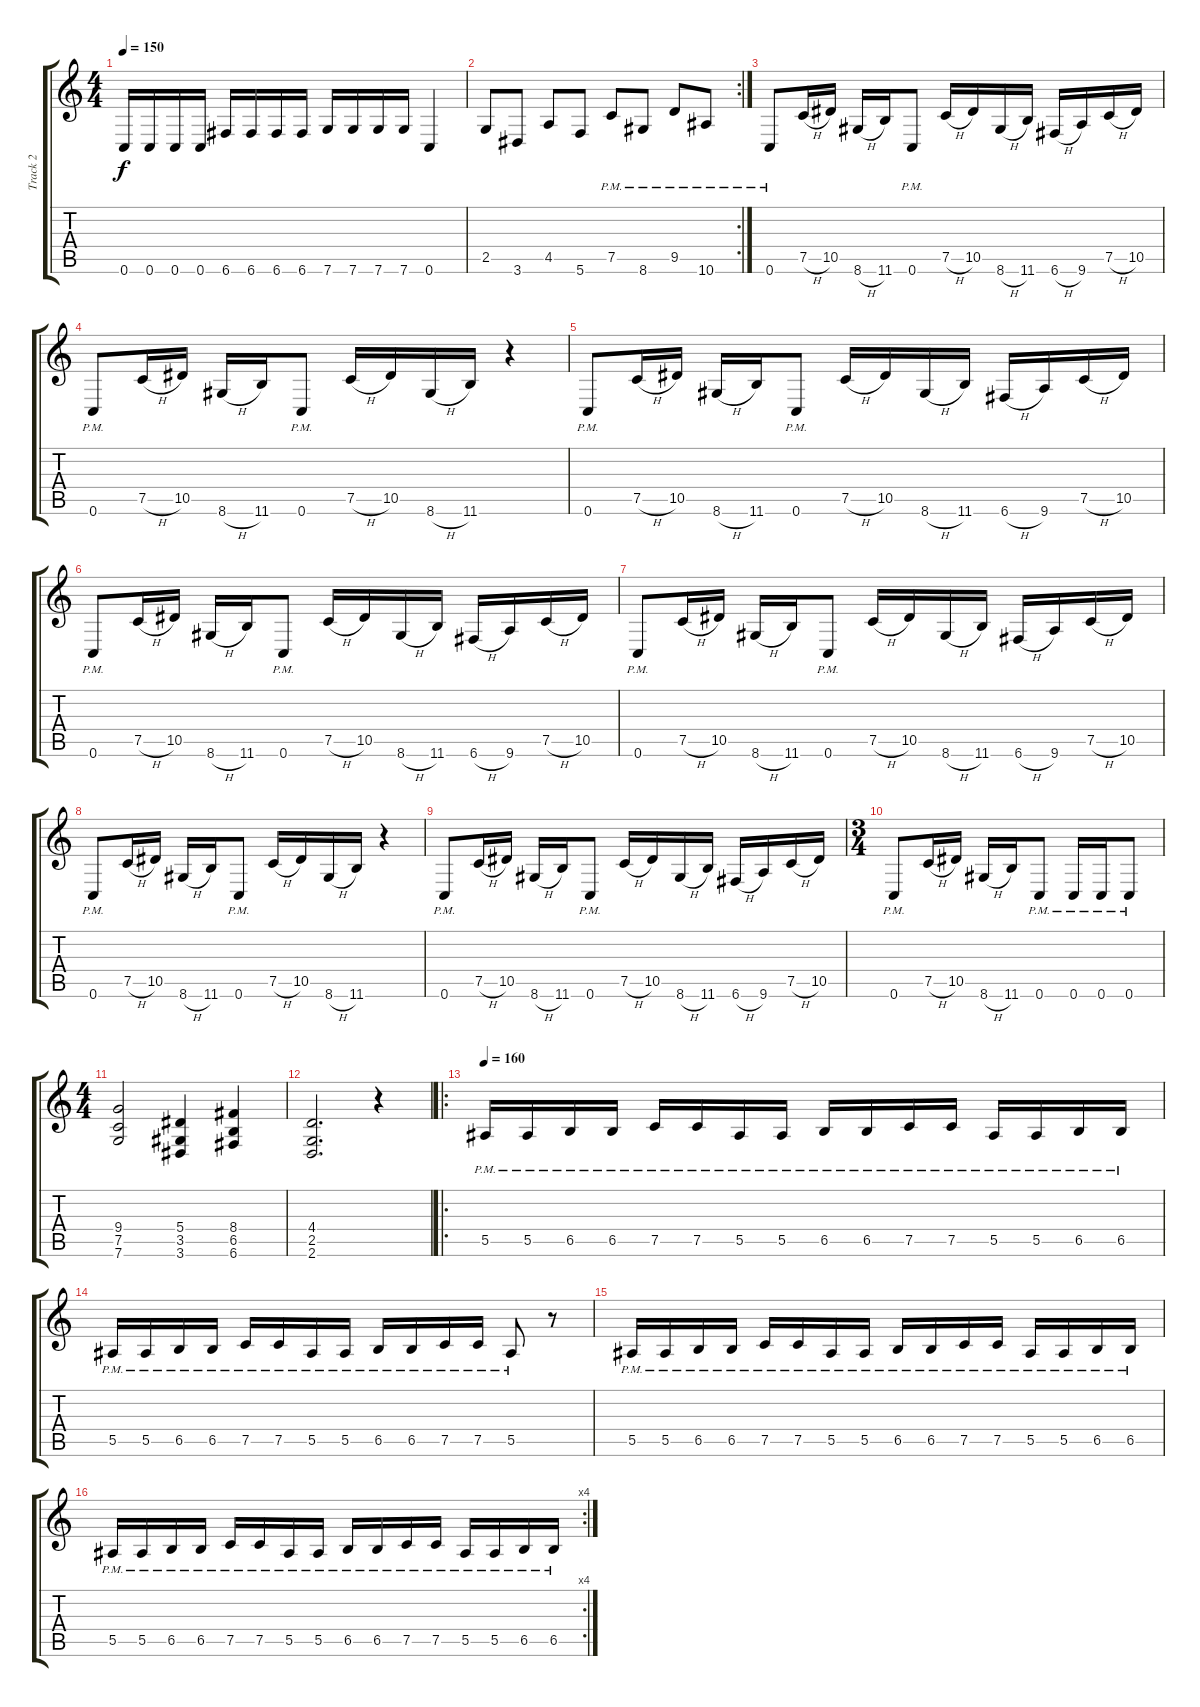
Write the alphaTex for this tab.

\track ("Track 2" "Track 2") {instrument distortionguitar}
\staff {score tabs}
\tuning (C4 G3 Eb3 Bb2 F2 C2) {hide}
\ts (4 4)
\tempo 150
\clef g2
\ks c
0.6.16{dy f} 0.6.16 0.6.16 0.6.16 6.6.16 6.6.16 6.6.16 6.6.16 7.6.16 7.6.16 7.6.16 7.6.16 0.6.4 |
\rc 2
2.5.8 3.6.8 4.5.8 5.6.8 7.5{pm}.8 8.6{pm}.8 9.5{pm}.8 10.6{pm}.8 |
0.6{pm}.8 7.5{h}.16 10.5.16 8.6{h}.16 11.6.16 0.6{pm}.8 7.5{h}.16 10.5.16 8.6{h}.16 11.6.16 6.6{h}.16 9.6.16 7.5{h}.16 10.5.16 |
0.6{pm}.8 7.5{h}.16 10.5.16 8.6{h}.16 11.6.16 0.6{pm}.8 7.5{h}.16 10.5.16 8.6{h}.16 11.6.16 r.4 |
0.6{pm}.8 7.5{h}.16 10.5.16 8.6{h}.16 11.6.16 0.6{pm}.8 7.5{h}.16 10.5.16 8.6{h}.16 11.6.16 6.6{h}.16 9.6.16 7.5{h}.16 10.5.16 |
0.6{pm}.8 7.5{h}.16 10.5.16 8.6{h}.16 11.6.16 0.6{pm}.8 7.5{h}.16 10.5.16 8.6{h}.16 11.6.16 6.6{h}.16 9.6.16 7.5{h}.16 10.5.16 |
0.6{pm}.8 7.5{h}.16 10.5.16 8.6{h}.16 11.6.16 0.6{pm}.8 7.5{h}.16 10.5.16 8.6{h}.16 11.6.16 6.6{h}.16 9.6.16 7.5{h}.16 10.5.16 |
0.6{pm}.8 7.5{h}.16 10.5.16 8.6{h}.16 11.6.16 0.6{pm}.8 7.5{h}.16 10.5.16 8.6{h}.16 11.6.16 r.4 |
0.6{pm}.8 7.5{h}.16 10.5.16 8.6{h}.16 11.6.16 0.6{pm}.8 7.5{h}.16 10.5.16 8.6{h}.16 11.6.16 6.6{h}.16 9.6.16 7.5{h}.16 10.5.16 |
\ts (3 4)
0.6{pm}.8 7.5{h}.16 10.5.16 8.6{h}.16 11.6.16 0.6{pm}.8 0.6{pm}.16 0.6{pm}.16 0.6{pm}.8 |
\ts (4 4)
(9.4 7.5 7.6).2 (5.4 3.5 3.6).4 (8.4 6.5 6.6).4 |
(4.4 2.5 2.6).2{d} r.4 |
\ro
\tempo 160
5.5{pm}.16 5.5{pm}.16 6.5{pm}.16 6.5{pm}.16 7.5{pm}.16 7.5{pm}.16 5.5{pm}.16 5.5{pm}.16 6.5{pm}.16 6.5{pm}.16 7.5{pm}.16 7.5{pm}.16 5.5{pm}.16 5.5{pm}.16 6.5{pm}.16 6.5{pm}.16 |
5.5{pm}.16 5.5{pm}.16 6.5{pm}.16 6.5{pm}.16 7.5{pm}.16 7.5{pm}.16 5.5{pm}.16 5.5{pm}.16 6.5{pm}.16 6.5{pm}.16 7.5{pm}.16 7.5{pm}.16 5.5{pm}.8 r.8 |
5.5{pm}.16 5.5{pm}.16 6.5{pm}.16 6.5{pm}.16 7.5{pm}.16 7.5{pm}.16 5.5{pm}.16 5.5{pm}.16 6.5{pm}.16 6.5{pm}.16 7.5{pm}.16 7.5{pm}.16 5.5{pm}.16 5.5{pm}.16 6.5{pm}.16 6.5{pm}.16 |
\rc 4
5.5{pm}.16 5.5{pm}.16 6.5{pm}.16 6.5{pm}.16 7.5{pm}.16 7.5{pm}.16 5.5{pm}.16 5.5{pm}.16 6.5{pm}.16 6.5{pm}.16 7.5{pm}.16 7.5{pm}.16 5.5{pm}.16 5.5{pm}.16 6.5{pm}.16 6.5{pm}.16
